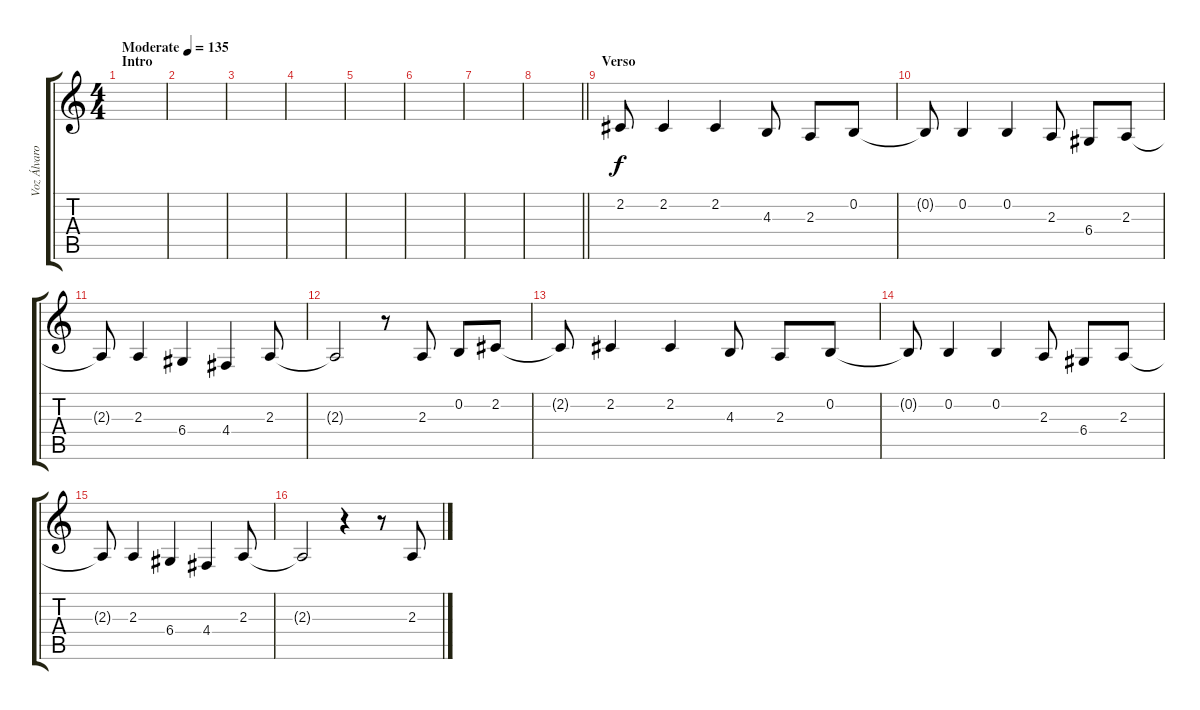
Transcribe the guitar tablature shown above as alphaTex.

\track ("Voz Álvaro" "Voz Álvaro") {instrument altosax}
\staff {score tabs}
\tuning (E4 B3 G3 D3 A2 E2) {hide}
\ts (4 4)
\section ("" "Intro")
\tempo (135 "Moderate")
\clef g2
\ks c
|
|
|
|
|
|
|
\barLineRight lightlight
|
\section ("" "Verso")
2.2.8 2.2.4 2.2.4 4.3.8 2.3.8 0.2.8 |
0.2{t}.8 0.2.4 0.2.4 2.3.8 6.4.8 2.3.8 |
2.3{t}.8 2.3.4 6.4.4 4.4.4 2.3.8 |
2.3{t}.2 r.8 2.3.8 0.2.8 2.2.8 |
2.2{t}.8 2.2.4 2.2.4 4.3.8 2.3.8 0.2.8 |
0.2{t}.8 0.2.4 0.2.4 2.3.8 6.4.8 2.3.8 |
2.3{t}.8 2.3.4 6.4.4 4.4.4 2.3.8 |
2.3{t}.2 r.4 r.8 2.3.8
